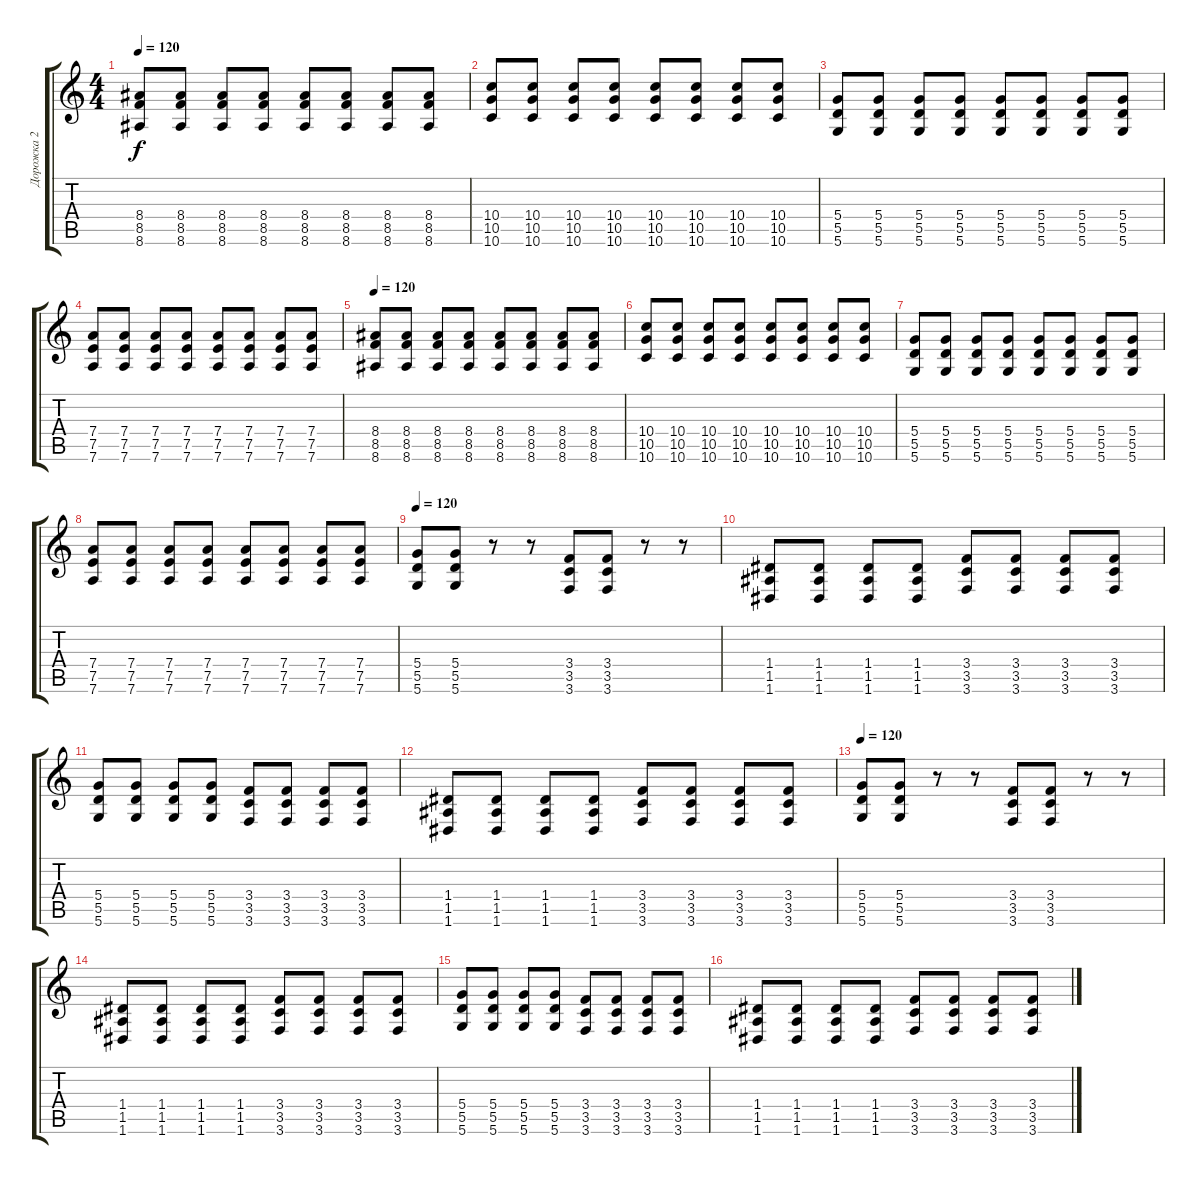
\track ("Дорожка 2" "Дорожка 2") {instrument distortionguitar}
\staff {score tabs}
\tuning (E4 B3 G3 D3 A2 D2) {hide}
\ts (4 4)
\tempo 100
\tempo 120
\clef g2
\ks c
(8.4 8.5 8.6).8{dy f instrument distortionguitar} (8.4 8.5 8.6).8 (8.4 8.5 8.6).8 (8.4 8.5 8.6).8 (8.4 8.5 8.6).8 (8.4 8.5 8.6).8 (8.4 8.5 8.6).8 (8.4 8.5 8.6).8 |
(10.4 10.5 10.6).8 (10.4 10.5 10.6).8 (10.4 10.5 10.6).8 (10.4 10.5 10.6).8 (10.4 10.5 10.6).8 (10.4 10.5 10.6).8 (10.4 10.5 10.6).8 (10.4 10.5 10.6).8 |
(5.4 5.5 5.6).8 (5.4 5.5 5.6).8 (5.4 5.5 5.6).8 (5.4 5.5 5.6).8 (5.4 5.5 5.6).8 (5.4 5.5 5.6).8 (5.4 5.5 5.6).8 (5.4 5.5 5.6).8 |
(7.4 7.5 7.6).8 (7.4 7.5 7.6).8 (7.4 7.5 7.6).8 (7.4 7.5 7.6).8 (7.4 7.5 7.6).8 (7.4 7.5 7.6).8 (7.4 7.5 7.6).8 (7.4 7.5 7.6).8 |
\tempo 120
(8.4 8.5 8.6).8{instrument distortionguitar} (8.4 8.5 8.6).8 (8.4 8.5 8.6).8 (8.4 8.5 8.6).8 (8.4 8.5 8.6).8 (8.4 8.5 8.6).8 (8.4 8.5 8.6).8 (8.4 8.5 8.6).8 |
(10.4 10.5 10.6).8 (10.4 10.5 10.6).8 (10.4 10.5 10.6).8 (10.4 10.5 10.6).8 (10.4 10.5 10.6).8 (10.4 10.5 10.6).8 (10.4 10.5 10.6).8 (10.4 10.5 10.6).8 |
(5.4 5.5 5.6).8 (5.4 5.5 5.6).8 (5.4 5.5 5.6).8 (5.4 5.5 5.6).8 (5.4 5.5 5.6).8 (5.4 5.5 5.6).8 (5.4 5.5 5.6).8 (5.4 5.5 5.6).8 |
(7.4 7.5 7.6).8 (7.4 7.5 7.6).8 (7.4 7.5 7.6).8 (7.4 7.5 7.6).8 (7.4 7.5 7.6).8 (7.4 7.5 7.6).8 (7.4 7.5 7.6).8 (7.4 7.5 7.6).8 |
\tempo 120
(5.4 5.5 5.6).8{instrument distortionguitar} (5.4 5.5 5.6).8 r.8 r.8 (3.4 3.5 3.6).8 (3.4 3.5 3.6).8 r.8 r.8 |
(1.4 1.5 1.6).8 (1.4 1.5 1.6).8 (1.4 1.5 1.6).8 (1.4 1.5 1.6).8 (3.4 3.5 3.6).8 (3.4 3.5 3.6).8 (3.4 3.5 3.6).8 (3.4 3.5 3.6).8 |
(5.4 5.5 5.6).8 (5.4 5.5 5.6).8 (5.4 5.5 5.6).8 (5.4 5.5 5.6).8 (3.4 3.5 3.6).8 (3.4 3.5 3.6).8 (3.4 3.5 3.6).8 (3.4 3.5 3.6).8 |
(1.4 1.5 1.6).8 (1.4 1.5 1.6).8 (1.4 1.5 1.6).8 (1.4 1.5 1.6).8 (3.4 3.5 3.6).8 (3.4 3.5 3.6).8 (3.4 3.5 3.6).8 (3.4 3.5 3.6).8 |
\tempo 120
(5.4 5.5 5.6).8{instrument distortionguitar} (5.4 5.5 5.6).8 r.8 r.8 (3.4 3.5 3.6).8 (3.4 3.5 3.6).8 r.8 r.8 |
(1.4 1.5 1.6).8 (1.4 1.5 1.6).8 (1.4 1.5 1.6).8 (1.4 1.5 1.6).8 (3.4 3.5 3.6).8 (3.4 3.5 3.6).8 (3.4 3.5 3.6).8 (3.4 3.5 3.6).8 |
(5.4 5.5 5.6).8 (5.4 5.5 5.6).8 (5.4 5.5 5.6).8 (5.4 5.5 5.6).8 (3.4 3.5 3.6).8 (3.4 3.5 3.6).8 (3.4 3.5 3.6).8 (3.4 3.5 3.6).8 |
(1.4 1.5 1.6).8 (1.4 1.5 1.6).8 (1.4 1.5 1.6).8 (1.4 1.5 1.6).8 (3.4 3.5 3.6).8 (3.4 3.5 3.6).8 (3.4 3.5 3.6).8 (3.4 3.5 3.6).8
